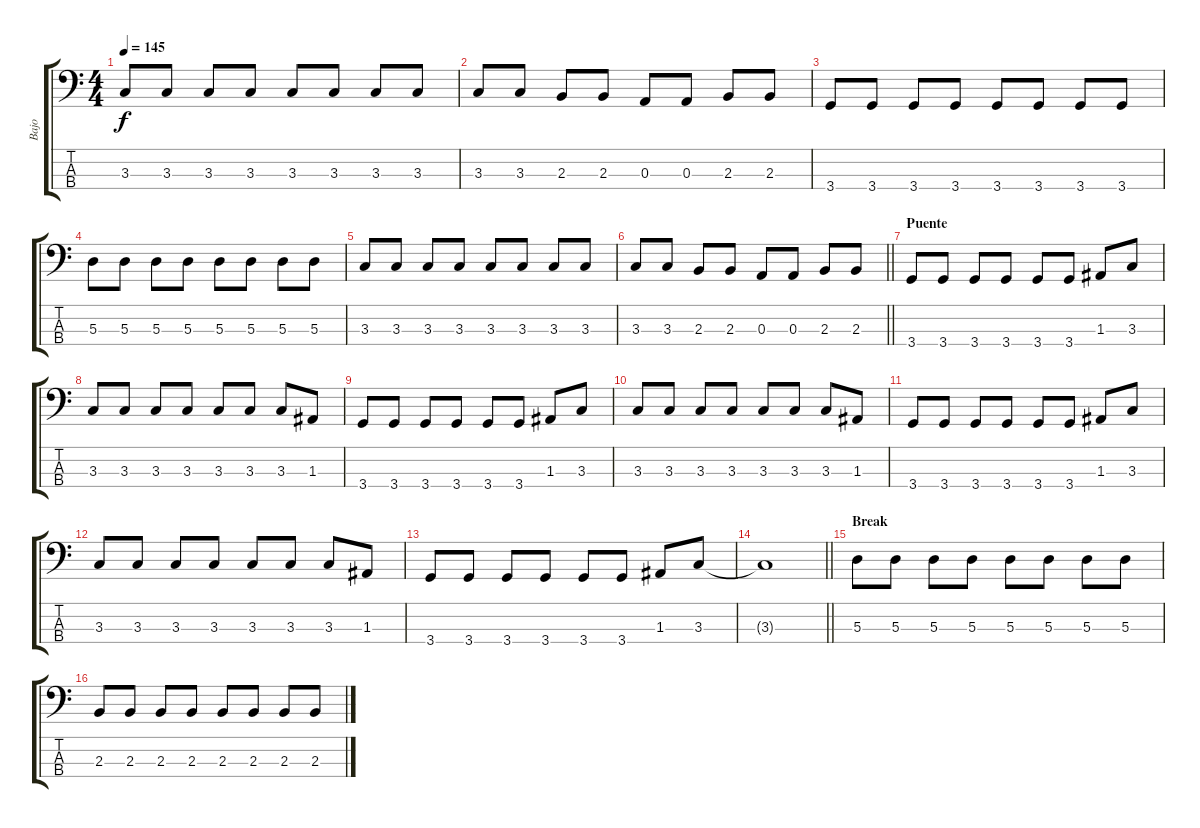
\track ("Bajo" "Bajo") {instrument electricbassfinger}
\staff {score tabs}
\tuning (G2 D2 A1 E1) {hide}
\ts (4 4)
\tempo 145
\clef f4
\ks c
3.3.8{dy f} 3.3.8 3.3.8 3.3.8 3.3.8 3.3.8 3.3.8 3.3.8 |
3.3.8 3.3.8 2.3.8 2.3.8 0.3.8 0.3.8 2.3.8 2.3.8 |
3.4.8 3.4.8 3.4.8 3.4.8 3.4.8 3.4.8 3.4.8 3.4.8 |
5.3.8 5.3.8 5.3.8 5.3.8 5.3.8 5.3.8 5.3.8 5.3.8 |
3.3.8 3.3.8 3.3.8 3.3.8 3.3.8 3.3.8 3.3.8 3.3.8 |
\barLineRight lightlight
3.3.8 3.3.8 2.3.8 2.3.8 0.3.8 0.3.8 2.3.8 2.3.8 |
\section ("" "Puente")
3.4.8 3.4.8 3.4.8 3.4.8 3.4.8 3.4.8 1.3.8 3.3.8 |
3.3.8 3.3.8 3.3.8 3.3.8 3.3.8 3.3.8 3.3.8 1.3.8 |
3.4.8 3.4.8 3.4.8 3.4.8 3.4.8 3.4.8 1.3.8 3.3.8 |
3.3.8 3.3.8 3.3.8 3.3.8 3.3.8 3.3.8 3.3.8 1.3.8 |
3.4.8 3.4.8 3.4.8 3.4.8 3.4.8 3.4.8 1.3.8 3.3.8 |
3.3.8 3.3.8 3.3.8 3.3.8 3.3.8 3.3.8 3.3.8 1.3.8 |
3.4.8 3.4.8 3.4.8 3.4.8 3.4.8 3.4.8 1.3.8 3.3.8 |
\barLineRight lightlight
3.3{t}.1 |
\section ("" "Break")
5.3.8 5.3.8 5.3.8 5.3.8 5.3.8 5.3.8 5.3.8 5.3.8 |
2.3.8 2.3.8 2.3.8 2.3.8 2.3.8 2.3.8 2.3.8 2.3.8
